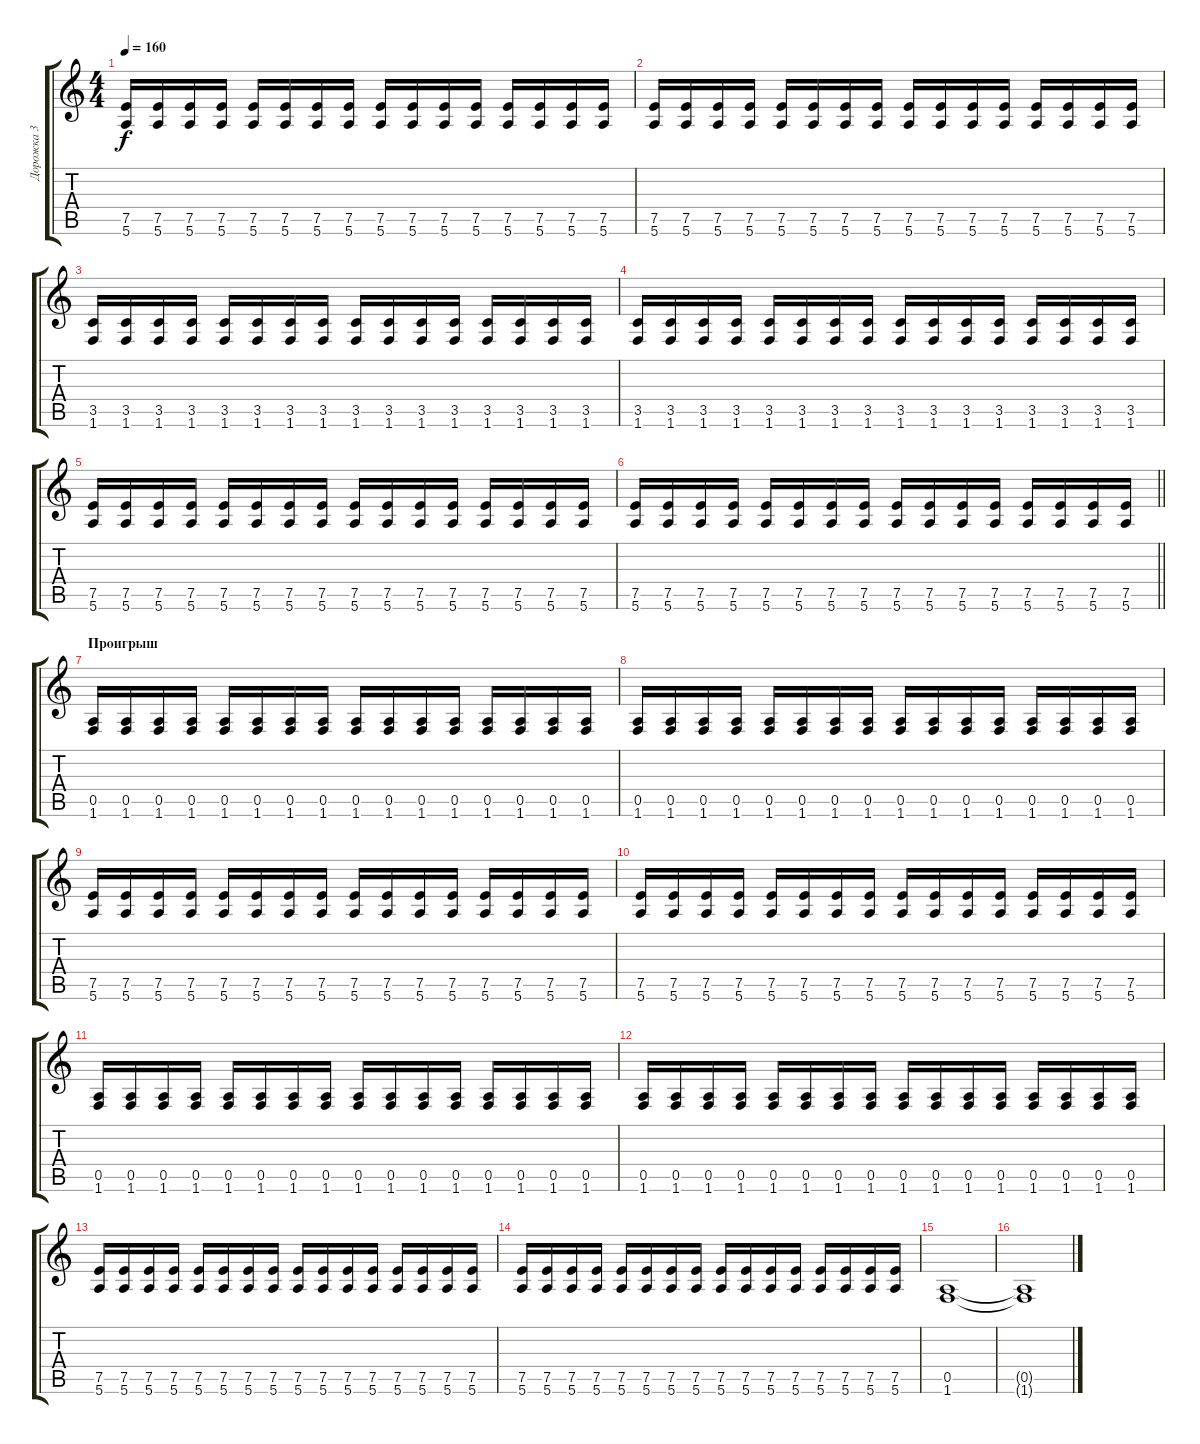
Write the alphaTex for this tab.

\track ("Дорожка 3" "Дорожка 3") {instrument overdrivenguitar}
\staff {score tabs}
\tuning (E4 B3 G3 D3 A2 E2) {hide}
\ts (4 4)
\tempo 160
\clef g2
\ks c
(7.5 5.6).16{dy f} (7.5 5.6).16 (7.5 5.6).16 (7.5 5.6).16 (7.5 5.6).16 (7.5 5.6).16 (7.5 5.6).16 (7.5 5.6).16 (7.5 5.6).16 (7.5 5.6).16 (7.5 5.6).16 (7.5 5.6).16 (7.5 5.6).16 (7.5 5.6).16 (7.5 5.6).16 (7.5 5.6).16 |
(7.5 5.6).16 (7.5 5.6).16 (7.5 5.6).16 (7.5 5.6).16 (7.5 5.6).16 (7.5 5.6).16 (7.5 5.6).16 (7.5 5.6).16 (7.5 5.6).16 (7.5 5.6).16 (7.5 5.6).16 (7.5 5.6).16 (7.5 5.6).16 (7.5 5.6).16 (7.5 5.6).16 (7.5 5.6).16 |
(3.5 1.6).16 (3.5 1.6).16 (3.5 1.6).16 (3.5 1.6).16 (3.5 1.6).16 (3.5 1.6).16 (3.5 1.6).16 (3.5 1.6).16 (3.5 1.6).16 (3.5 1.6).16 (3.5 1.6).16 (3.5 1.6).16 (3.5 1.6).16 (3.5 1.6).16 (3.5 1.6).16 (3.5 1.6).16 |
(3.5 1.6).16 (3.5 1.6).16 (3.5 1.6).16 (3.5 1.6).16 (3.5 1.6).16 (3.5 1.6).16 (3.5 1.6).16 (3.5 1.6).16 (3.5 1.6).16 (3.5 1.6).16 (3.5 1.6).16 (3.5 1.6).16 (3.5 1.6).16 (3.5 1.6).16 (3.5 1.6).16 (3.5 1.6).16 |
(7.5 5.6).16 (7.5 5.6).16 (7.5 5.6).16 (7.5 5.6).16 (7.5 5.6).16 (7.5 5.6).16 (7.5 5.6).16 (7.5 5.6).16 (7.5 5.6).16 (7.5 5.6).16 (7.5 5.6).16 (7.5 5.6).16 (7.5 5.6).16 (7.5 5.6).16 (7.5 5.6).16 (7.5 5.6).16 |
\barLineRight lightlight
(7.5 5.6).16 (7.5 5.6).16 (7.5 5.6).16 (7.5 5.6).16 (7.5 5.6).16 (7.5 5.6).16 (7.5 5.6).16 (7.5 5.6).16 (7.5 5.6).16 (7.5 5.6).16 (7.5 5.6).16 (7.5 5.6).16 (7.5 5.6).16 (7.5 5.6).16 (7.5 5.6).16 (7.5 5.6).16 |
\section ("" "Проигрыш")
(0.5 1.6).16 (0.5 1.6).16 (0.5 1.6).16 (0.5 1.6).16 (0.5 1.6).16 (0.5 1.6).16 (0.5 1.6).16 (0.5 1.6).16 (0.5 1.6).16 (0.5 1.6).16 (0.5 1.6).16 (0.5 1.6).16 (0.5 1.6).16 (0.5 1.6).16 (0.5 1.6).16 (0.5 1.6).16 |
(0.5 1.6).16 (0.5 1.6).16 (0.5 1.6).16 (0.5 1.6).16 (0.5 1.6).16 (0.5 1.6).16 (0.5 1.6).16 (0.5 1.6).16 (0.5 1.6).16 (0.5 1.6).16 (0.5 1.6).16 (0.5 1.6).16 (0.5 1.6).16 (0.5 1.6).16 (0.5 1.6).16 (0.5 1.6).16 |
(7.5 5.6).16 (7.5 5.6).16 (7.5 5.6).16 (7.5 5.6).16 (7.5 5.6).16 (7.5 5.6).16 (7.5 5.6).16 (7.5 5.6).16 (7.5 5.6).16 (7.5 5.6).16 (7.5 5.6).16 (7.5 5.6).16 (7.5 5.6).16 (7.5 5.6).16 (7.5 5.6).16 (7.5 5.6).16 |
(7.5 5.6).16 (7.5 5.6).16 (7.5 5.6).16 (7.5 5.6).16 (7.5 5.6).16 (7.5 5.6).16 (7.5 5.6).16 (7.5 5.6).16 (7.5 5.6).16 (7.5 5.6).16 (7.5 5.6).16 (7.5 5.6).16 (7.5 5.6).16 (7.5 5.6).16 (7.5 5.6).16 (7.5 5.6).16 |
(0.5 1.6).16 (0.5 1.6).16 (0.5 1.6).16 (0.5 1.6).16 (0.5 1.6).16 (0.5 1.6).16 (0.5 1.6).16 (0.5 1.6).16 (0.5 1.6).16 (0.5 1.6).16 (0.5 1.6).16 (0.5 1.6).16 (0.5 1.6).16 (0.5 1.6).16 (0.5 1.6).16 (0.5 1.6).16 |
(0.5 1.6).16 (0.5 1.6).16 (0.5 1.6).16 (0.5 1.6).16 (0.5 1.6).16 (0.5 1.6).16 (0.5 1.6).16 (0.5 1.6).16 (0.5 1.6).16 (0.5 1.6).16 (0.5 1.6).16 (0.5 1.6).16 (0.5 1.6).16 (0.5 1.6).16 (0.5 1.6).16 (0.5 1.6).16 |
(7.5 5.6).16 (7.5 5.6).16 (7.5 5.6).16 (7.5 5.6).16 (7.5 5.6).16 (7.5 5.6).16 (7.5 5.6).16 (7.5 5.6).16 (7.5 5.6).16 (7.5 5.6).16 (7.5 5.6).16 (7.5 5.6).16 (7.5 5.6).16 (7.5 5.6).16 (7.5 5.6).16 (7.5 5.6).16 |
(7.5 5.6).16 (7.5 5.6).16 (7.5 5.6).16 (7.5 5.6).16 (7.5 5.6).16 (7.5 5.6).16 (7.5 5.6).16 (7.5 5.6).16 (7.5 5.6).16 (7.5 5.6).16 (7.5 5.6).16 (7.5 5.6).16 (7.5 5.6).16 (7.5 5.6).16 (7.5 5.6).16 (7.5 5.6).16 |
(0.5 1.6).1 |
(0.5{t} 1.6{t}).1
